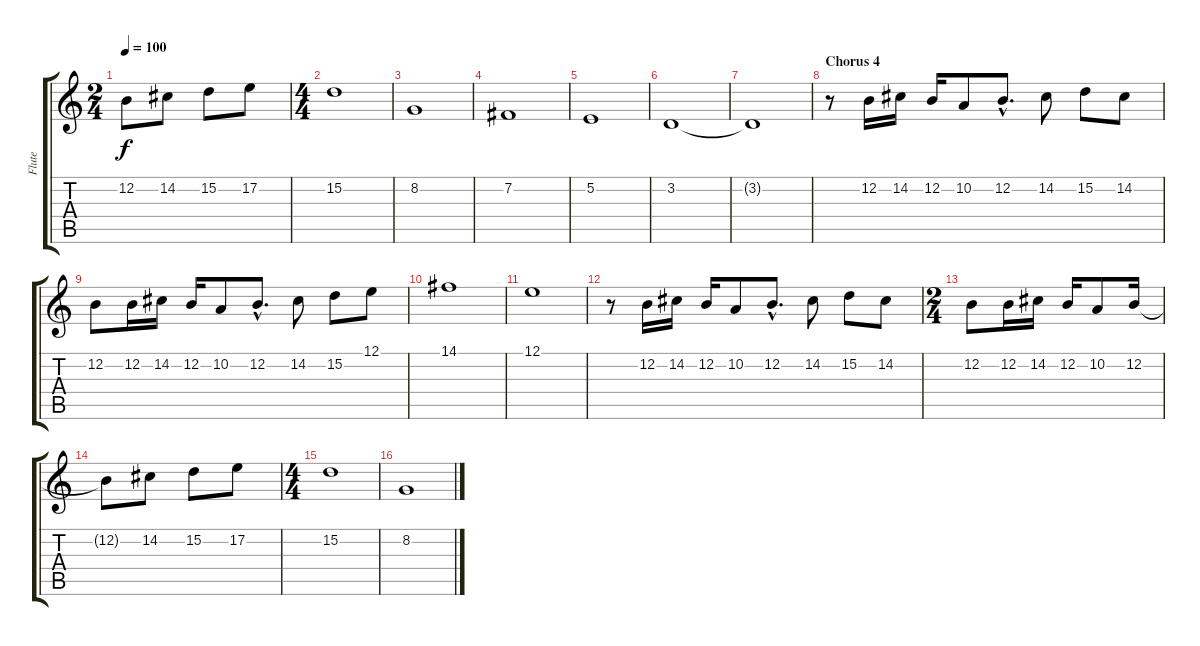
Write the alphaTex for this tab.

\track ("Flute" "Flute") {instrument flute}
\staff {score tabs}
\tuning (E4 B3 G3 D3 A2 E2) {hide}
\ts (2 4)
\tempo 100
\clef g2
\ks c
12.2{t}.8{dy f} 14.2.8 15.2.8 17.2.8 |
\ts (4 4)
15.2.1 |
8.2.1 |
7.2.1 |
5.2.1 |
3.2.1 |
3.2{t}.1 |
\section ("" "Chorus 4")
r.8 12.2.16 14.2.16 12.2.16 10.2.8 12.2{hac}.8{d} 14.2.8 15.2.8 14.2.8 |
12.2.8 12.2.16 14.2.16 12.2.16 10.2.8 12.2{hac}.8{d} 14.2.8 15.2.8 12.1.8 |
14.1.1 |
12.1.1 |
r.8 12.2.16 14.2.16 12.2.16 10.2.8 12.2{hac}.8{d} 14.2.8 15.2.8 14.2.8 |
\ts (2 4)
12.2.8 12.2.16 14.2.16 12.2.16 10.2.8 12.2.16 |
12.2{t}.8 14.2.8 15.2.8 17.2.8 |
\ts (4 4)
15.2.1 |
8.2.1
